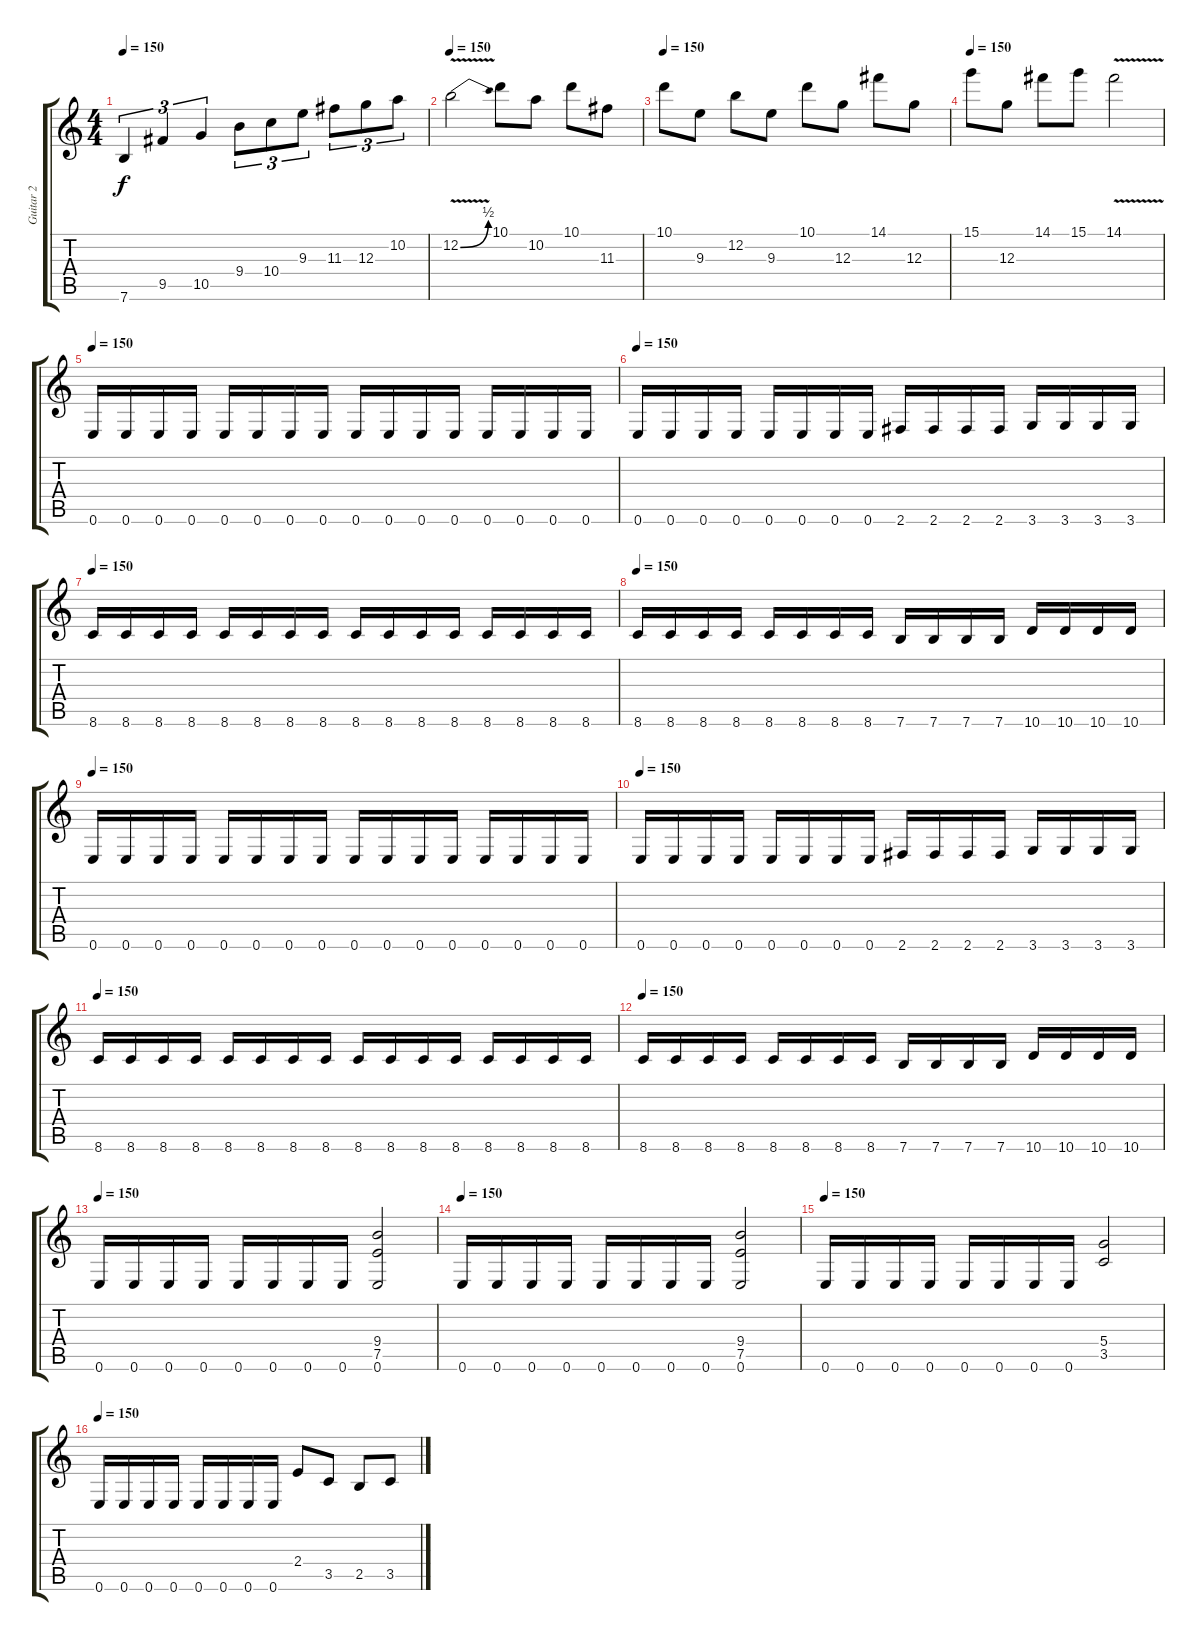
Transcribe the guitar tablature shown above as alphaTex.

\track ("Guitar 2" "Guitar 2") {instrument overdrivenguitar}
\staff {score tabs}
\tuning (E4 B3 G3 D3 A2 E2) {hide}
\ts (4 4)
\tempo 150
\clef g2
\ks c
7.6.4{tu (3 2) dy f} 9.5.4{tu (3 2)} 10.5.4{tu (3 2)} 9.4.8{tu (3 2)} 10.4.8{tu (3 2)} 9.3.8{tu (3 2)} 11.3.8{tu (3 2)} 12.3.8{tu (3 2)} 10.2.8{tu (3 2)} |
\tempo 150
12.2{be (bend 0 0 60 2) v}.2 10.1.8 10.2.8 10.1.8 11.3.8 |
\tempo 150
10.1.8 9.3.8 12.2.8 9.3.8 10.1.8 12.3.8 14.1.8 12.3.8 |
\tempo 150
15.1.8 12.3.8 14.1.8 15.1.8 14.1{v}.2 |
\tempo 150
0.6.16 0.6.16 0.6.16 0.6.16 0.6.16 0.6.16 0.6.16 0.6.16 0.6.16 0.6.16 0.6.16 0.6.16 0.6.16 0.6.16 0.6.16 0.6.16 |
\tempo 150
0.6.16 0.6.16 0.6.16 0.6.16 0.6.16 0.6.16 0.6.16 0.6.16 2.6.16 2.6.16 2.6.16 2.6.16 3.6.16 3.6.16 3.6.16 3.6.16 |
\tempo 150
8.6.16 8.6.16 8.6.16 8.6.16 8.6.16 8.6.16 8.6.16 8.6.16 8.6.16 8.6.16 8.6.16 8.6.16 8.6.16 8.6.16 8.6.16 8.6.16 |
\tempo 150
8.6.16 8.6.16 8.6.16 8.6.16 8.6.16 8.6.16 8.6.16 8.6.16 7.6.16 7.6.16 7.6.16 7.6.16 10.6.16 10.6.16 10.6.16 10.6.16 |
\tempo 150
0.6.16 0.6.16 0.6.16 0.6.16 0.6.16 0.6.16 0.6.16 0.6.16 0.6.16 0.6.16 0.6.16 0.6.16 0.6.16 0.6.16 0.6.16 0.6.16 |
\tempo 150
0.6.16 0.6.16 0.6.16 0.6.16 0.6.16 0.6.16 0.6.16 0.6.16 2.6.16 2.6.16 2.6.16 2.6.16 3.6.16 3.6.16 3.6.16 3.6.16 |
\tempo 150
8.6.16 8.6.16 8.6.16 8.6.16 8.6.16 8.6.16 8.6.16 8.6.16 8.6.16 8.6.16 8.6.16 8.6.16 8.6.16 8.6.16 8.6.16 8.6.16 |
\tempo 150
8.6.16 8.6.16 8.6.16 8.6.16 8.6.16 8.6.16 8.6.16 8.6.16 7.6.16 7.6.16 7.6.16 7.6.16 10.6.16 10.6.16 10.6.16 10.6.16 |
\tempo 150
0.6.16 0.6.16 0.6.16 0.6.16 0.6.16 0.6.16 0.6.16 0.6.16 (9.4 7.5 0.6).2 |
\tempo 150
0.6.16 0.6.16 0.6.16 0.6.16 0.6.16 0.6.16 0.6.16 0.6.16 (9.4 7.5 0.6).2 |
\tempo 150
0.6.16 0.6.16 0.6.16 0.6.16 0.6.16 0.6.16 0.6.16 0.6.16 (5.4 3.5).2 |
\tempo 150
0.6.16 0.6.16 0.6.16 0.6.16 0.6.16 0.6.16 0.6.16 0.6.16 2.4.8 3.5.8 2.5.8 3.5.8
